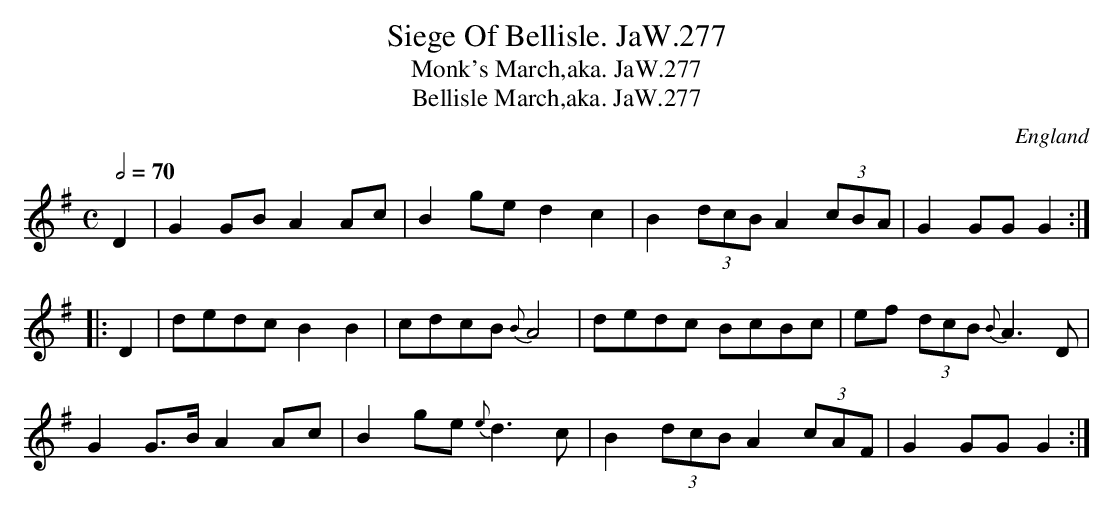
X:1
T:Siege Of Bellisle. JaW.277
T:Monk's March,aka. JaW.277
T:Bellisle March,aka. JaW.277
L:1/8
M:C
O:England
Q:1/2=70
K:G
D2|G2GB A2Ac|B2ge d2c2|B2 (3dcB A2 (3cBA |G2GG G2:|!
|:D2|dedc B2B2|cdcB {B}A4|dedc BcBc|ef (3dcB {B}A3D|!
G2G>B A2Ac|B2ge {e}d3c|B2 (3dcB A2 (3cAF|G2GG G2:|
